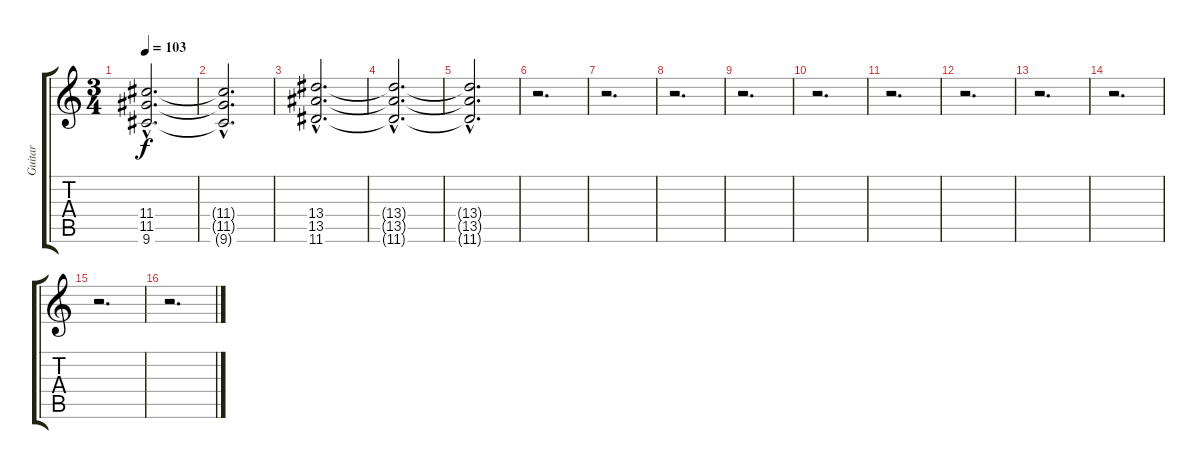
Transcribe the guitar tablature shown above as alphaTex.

\track ("Guitar" "Guitar") {instrument overdrivenguitar}
\staff {score tabs}
\tuning (E4 B3 G3 D3 A2 E2) {hide}
\ts (3 4)
\tempo 103
\clef g2
\ks c
(11.4{hac} 11.5{hac} 9.6{hac}).2{d dy f} |
(11.4{hac t} 11.5{hac t} 9.6{hac t}).2{d} |
(13.4{hac} 13.5{hac} 11.6{hac}).2{d} |
(13.4{hac t} 13.5{hac t} 11.6{hac t}).2{d} |
(13.4{hac t} 13.5{hac t} 11.6{hac t}).2{d} |
r.2{d} |
r.2{d} |
r.2{d} |
r.2{d} |
r.2{d} |
r.2{d} |
r.2{d} |
r.2{d} |
r.2{d} |
r.2{d} |
r.2{d}
